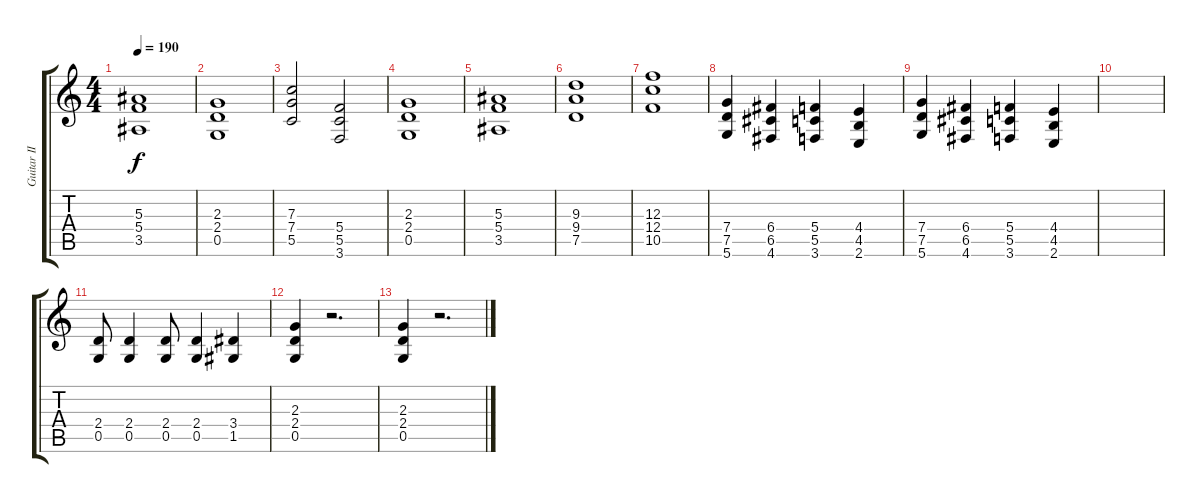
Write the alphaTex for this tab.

\track ("Guitar II" "Guitar II") {instrument distortionguitar}
\staff {score tabs}
\tuning (D4 A3 F3 C3 G2 D2) {hide}
\ts (4 4)
\tempo 190
\clef g2
\ks c
(5.3 5.4 3.5).1{dy f} |
(2.3 2.4 0.5).1 |
(7.3 7.4 5.5).2 (5.4 5.5 3.6).2 |
(2.3 2.4 0.5).1 |
(5.3 5.4 3.5).1 |
(9.3 9.4 7.5).1 |
(12.3 12.4 10.5).1 |
(7.4 7.5 5.6).4 (6.4 6.5 4.6).4 (5.4 5.5 3.6).4 (4.4 4.5 2.6).4 |
(7.4 7.5 5.6).4 (6.4 6.5 4.6).4 (5.4 5.5 3.6).4 (4.4 4.5 2.6).4 |
|
(2.4 0.5).8 (2.4 0.5).4 (2.4 0.5).8 (2.4 0.5).4 (3.4 1.5).4 |
(2.3 2.4 0.5).4 r.2{d} |
(2.3 2.4 0.5).4 r.2{d}
